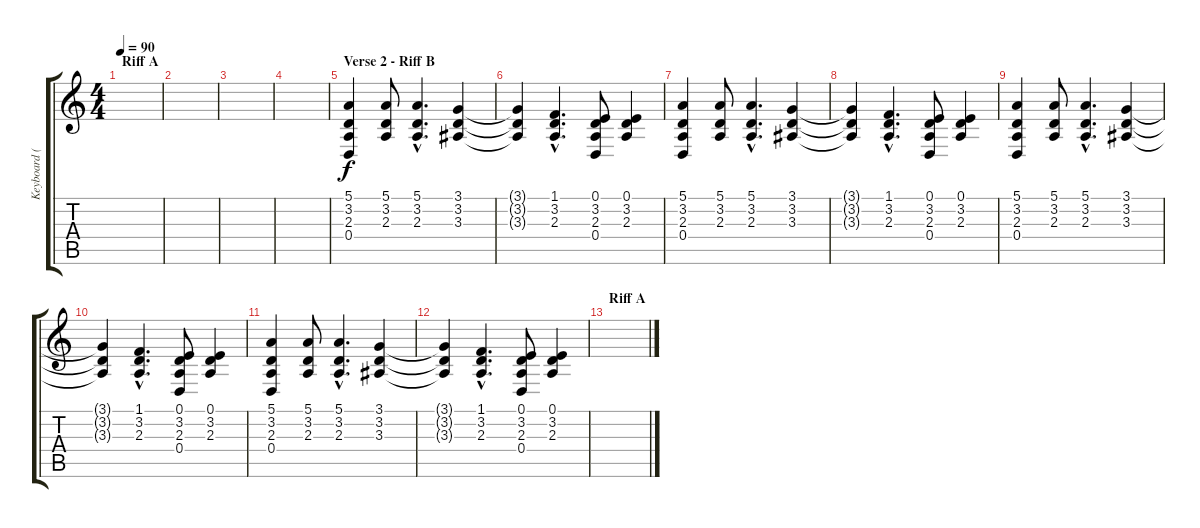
\track ("Keyboard (piano)" "Keyboard (") {instrument brightacousticpiano}
\staff {score tabs}
\tuning (E4 B3 G3 D3 A2 E2) {hide}
\ts (4 4)
\section ("" "Riff A")
\tempo 90
\clef g2
\ks c
|
|
|
|
\section ("" "Verse 2 - Riff B")
(5.1 3.2 2.3 0.4).4 (5.1 3.2 2.3).8 (5.1{hac} 3.2{hac} 2.3{hac}).4{d} (3.1 3.2 3.3).4 |
(3.1{t} 3.2{t} 3.3{t}).4 (1.1{hac} 3.2{hac} 2.3{hac}).4{d} (0.1 3.2 2.3 0.4).8 (0.1 3.2 2.3).4 |
(5.1 3.2 2.3 0.4).4 (5.1 3.2 2.3).8 (5.1{hac} 3.2{hac} 2.3{hac}).4{d} (3.1 3.2 3.3).4 |
(3.1{t} 3.2{t} 3.3{t}).4 (1.1{hac} 3.2{hac} 2.3{hac}).4{d} (0.1 3.2 2.3 0.4).8 (0.1 3.2 2.3).4 |
(5.1 3.2 2.3 0.4).4 (5.1 3.2 2.3).8 (5.1{hac} 3.2{hac} 2.3{hac}).4{d} (3.1 3.2 3.3).4 |
(3.1{t} 3.2{t} 3.3{t}).4 (1.1{hac} 3.2{hac} 2.3{hac}).4{d} (0.1 3.2 2.3 0.4).8 (0.1 3.2 2.3).4 |
(5.1 3.2 2.3 0.4).4 (5.1 3.2 2.3).8 (5.1{hac} 3.2{hac} 2.3{hac}).4{d} (3.1 3.2 3.3).4 |
(3.1{t} 3.2{t} 3.3{t}).4 (1.1{hac} 3.2{hac} 2.3{hac}).4{d} (0.1 3.2 2.3 0.4).8 (0.1 3.2 2.3).4 |
\section ("" "Riff A")
